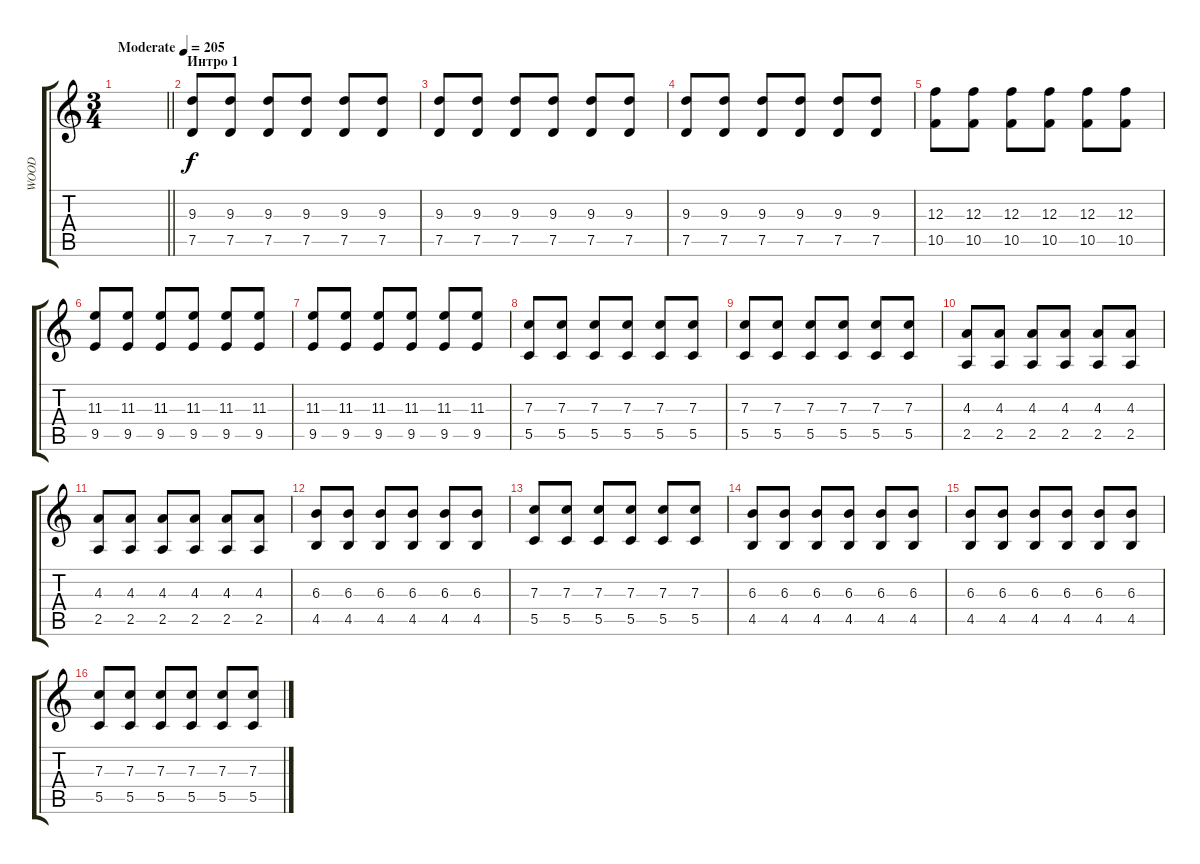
\track ("WOOD" "WOOD") {instrument distortionguitar}
\staff {score tabs}
\tuning (D4 A3 F3 C3 G2 C2) {hide}
\ts (3 4)
\tempo (205 "Moderate")
\clef g2
\barLineRight lightlight
\ks c
|
\section ("" "Интро 1")
(9.3 7.5).8 (9.3 7.5).8 (9.3 7.5).8 (9.3 7.5).8 (9.3 7.5).8 (9.3 7.5).8 |
(9.3 7.5).8 (9.3 7.5).8 (9.3 7.5).8 (9.3 7.5).8 (9.3 7.5).8 (9.3 7.5).8 |
(9.3 7.5).8 (9.3 7.5).8 (9.3 7.5).8 (9.3 7.5).8 (9.3 7.5).8 (9.3 7.5).8 |
(12.3 10.5).8 (12.3 10.5).8 (12.3 10.5).8 (12.3 10.5).8 (12.3 10.5).8 (12.3 10.5).8 |
(11.3 9.5).8 (11.3 9.5).8 (11.3 9.5).8 (11.3 9.5).8 (11.3 9.5).8 (11.3 9.5).8 |
(11.3 9.5).8 (11.3 9.5).8 (11.3 9.5).8 (11.3 9.5).8 (11.3 9.5).8 (11.3 9.5).8 |
(7.3 5.5).8 (7.3 5.5).8 (7.3 5.5).8 (7.3 5.5).8 (7.3 5.5).8 (7.3 5.5).8 |
(7.3 5.5).8 (7.3 5.5).8 (7.3 5.5).8 (7.3 5.5).8 (7.3 5.5).8 (7.3 5.5).8 |
(4.3 2.5).8 (4.3 2.5).8 (4.3 2.5).8 (4.3 2.5).8 (4.3 2.5).8 (4.3 2.5).8 |
(4.3 2.5).8 (4.3 2.5).8 (4.3 2.5).8 (4.3 2.5).8 (4.3 2.5).8 (4.3 2.5).8 |
(6.3 4.5).8 (6.3 4.5).8 (6.3 4.5).8 (6.3 4.5).8 (6.3 4.5).8 (6.3 4.5).8 |
(7.3 5.5).8 (7.3 5.5).8 (7.3 5.5).8 (7.3 5.5).8 (7.3 5.5).8 (7.3 5.5).8 |
(6.3 4.5).8 (6.3 4.5).8 (6.3 4.5).8 (6.3 4.5).8 (6.3 4.5).8 (6.3 4.5).8 |
(6.3 4.5).8 (6.3 4.5).8 (6.3 4.5).8 (6.3 4.5).8 (6.3 4.5).8 (6.3 4.5).8 |
(7.3 5.5).8 (7.3 5.5).8 (7.3 5.5).8 (7.3 5.5).8 (7.3 5.5).8 (7.3 5.5).8
